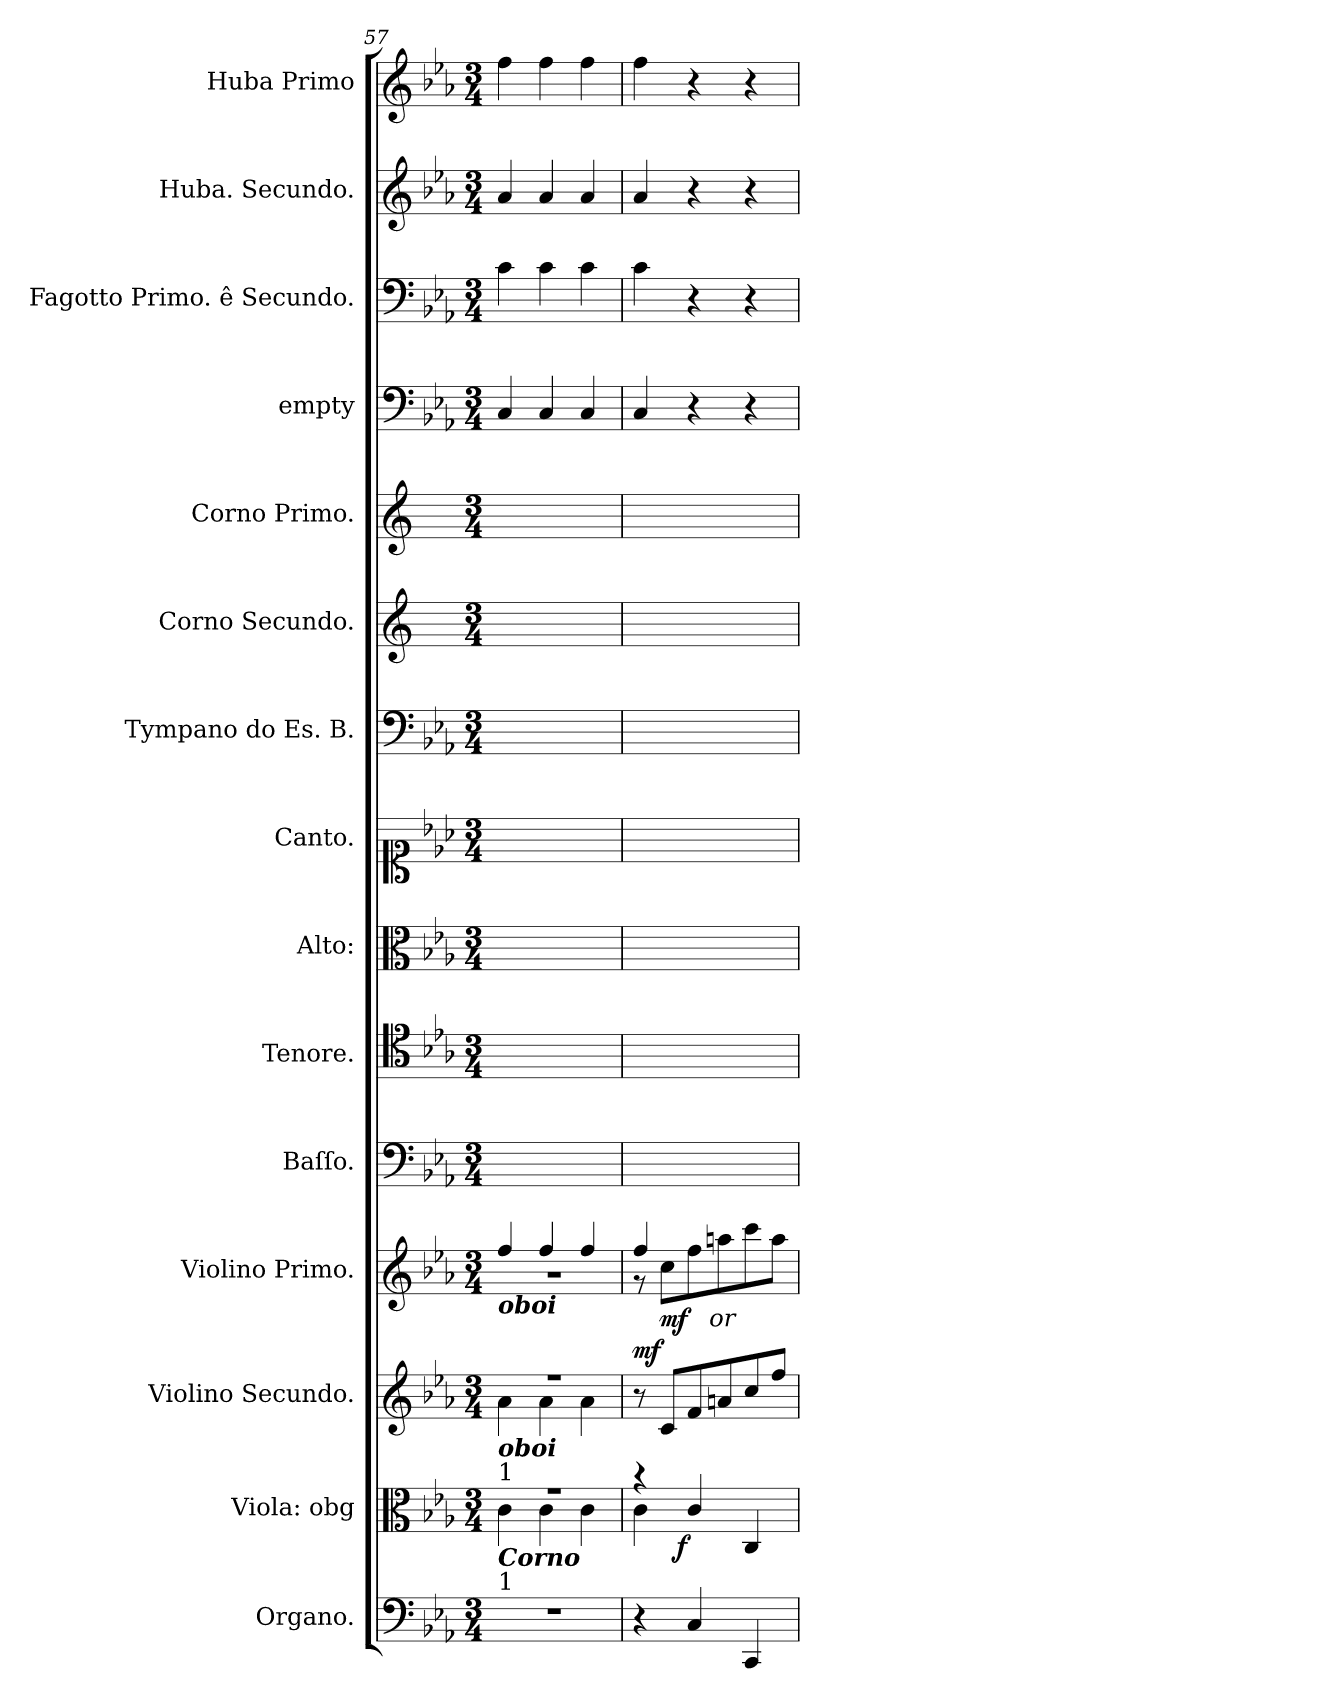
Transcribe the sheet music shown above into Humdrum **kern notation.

**kern	**kern	**dynam	**kern	**dynam	**kern	**dynam	**kern	**kern	**kern	**kern	**kern	**kern	**kern	**kern	**kern	**kern	**kern
*part15	*part14	*part14	*part13	*part13	*part12	*part12	*part11	*part10	*part9	*part8	*part7	*part6	*part5	*part4	*part3	*part2	*part1
*staff15	*staff14	*staff14	*staff13	*staff13	*staff12	*staff12	*staff11	*staff10	*staff9	*staff8	*staff7	*staff6	*staff5	*staff4	*staff3	*staff2	*staff1
*I"Organo.	*I"Viola: obg	*	*I"Violino Secundo.	*	*I"Violino Primo.	*	*I"Baſſo.	*I"Tenore.	*I"Alto:	*I"Canto.	*I"Tympano do Es. B.	*I"Corno Secundo.	*I"Corno Primo.	*I"empty	*I"Fagotto Primo. ê Secundo.	*I"Huba. Secundo.	*I"Huba Primo
*I'org	*I'vla	*	*	*	*I'vl I	*	*I'B	*I'T	*I'A	*I'C	*	*	*I'cor I	*	*	*	*
*clefF4	*clefC3	*	*clefG2	*	*clefG2	*	*clefF4	*clefC4	*clefC3	*clefC1	*clefF4	*clefG2	*clefG2	*clefF4	*clefF4	*clefG2	*clefG2
*	*	*	*	*	*	*	*	*	*	*	*	*ITrd5c9	*ITrd5c9	*	*	*	*
*k[b-e-a-]	*k[b-e-a-]	*	*k[b-e-a-]	*	*k[b-e-a-]	*	*k[b-e-a-]	*k[b-e-a-]	*k[b-e-a-]	*k[b-e-a-]	*k[b-e-a-]	*k[b-e-a-]	*k[b-e-a-]	*k[b-e-a-]	*k[b-e-a-]	*k[b-e-a-]	*k[b-e-a-]
*E-:	*E-:	*	*E-:	*	*E-:	*	*E-:	*E-:	*E-:	*E-:	*E-:	*E-:	*E-:	*	*	*E-:	*E-:
*M3/4	*M3/4	*	*M3/4	*	*M3/4	*	*M3/4	*M3/4	*M3/4	*M3/4	*M3/4	*M3/4	*M3/4	*M3/4	*M3/4	*M3/4	*M3/4
=57	=57	=57	=57	=57	=57	=57	=57	=57	=57	=57	=57	=57	=57	=57	=57	=57	=57
*	*^	*	*^	*	*^	*	*	*	*	*	*	*	*	*	*	*	*
!	!	!	!	!	!	!	!LO:TX:b:Bi:t=oboi	!	!	!	!	!	!	!	!	!	!	!	!	!
!	!	!	!	!LO:TX:b:Bi:t=oboi	!	!	!	!	!	!	!	!	!	!	!	!	!	!	!	!
!	!LO:TX:b:Bi:t=Corno	!	!	!	!	!	!	!	!	!	!	!	!	!	!	!	!	!	!	!
!	!LO:TX:a:t=1	!	!	!	!	!	!	!	!	!	!	!	!	!	!	!	!	!	!	!
!LO:TX:a:t=1	!	!	!	!	!	!	!	!	!	!	!	!	!	!	!	!	!	!	!	!
2.r	2.r	4c\	.	2.r	4a-\	.	4ff/	2.r	.	2.ryy	2.ryy	2.ryy	2.ryy	2.ryy	2.ryy	2.ryy	4C/	4c\	4a-/	4ff\
.	.	4c\	.	.	4a-\	.	4ff/	.	.	.	.	.	.	.	.	.	4C/	4c\	4a-/	4ff\
.	.	4c\	.	.	4a-\	.	4ff/	.	.	.	.	.	.	.	.	.	4C/	4c\	4a-/	4ff\
=58	=58	=58	=58	=58	=58	=58	=58	=58	=58	=58	=58	=58	=58	=58	=58	=58	=58	=58	=58	=58
!	!	!	!	!	!	!LO:DY:a	!LO:N:vis=4	!	!	!	!	!	!	!	!	!	!	!	!	!
*	*	*	*	*v	*v	*	*	*	*	*	*	*	*	*	*	*	*	*	*	*
4r	4r	4c\	.	8r	mf	8ff/	8r	.	2.ryy	2.ryy	2.ryy	2.ryy	2.ryy	2.ryy	2.ryy	4C/	4c\	4a-/	4ff\
!	!	!	!	!	!	!	!	!LO:DY:b:t=%s or	!	!	!	!	!	!	!	!	!	!	!
.	.	.	.	8c/L	.	8cc\L	8ryy	mf	.	.	.	.	.	.	.	.	.	.	.
!	!	!	!LO:DY:b:rj	!	!	!	!	!	!	!	!	!	!	!	!	!	!	!	!
4C/	4c/	4ryy	f	8f/	.	8ff\	2ryy	.	.	.	.	.	.	.	.	4r	4r	4r	4r
.	.	.	.	8an/	.	8aan\	.	.	.	.	.	.	.	.	.	.	.	.	.
4CC/	4C/	4ryy	.	8cc/	.	8ccc\	.	.	.	.	.	.	.	.	.	4r	4r	4r	4r
.	.	.	.	8ff/J	.	8aa\J	.	.	.	.	.	.	.	.	.	.	.	.	.
*	*v	*v	*	*	*	*v	*v	*	*	*	*	*	*	*	*	*	*	*	*
=	=	=	=	=	=	=	=	=	=	=	=	=	=	=	=	=	=
*-	*-	*-	*-	*-	*-	*-	*-	*-	*-	*-	*-	*-	*-	*-	*-	*-	*-
